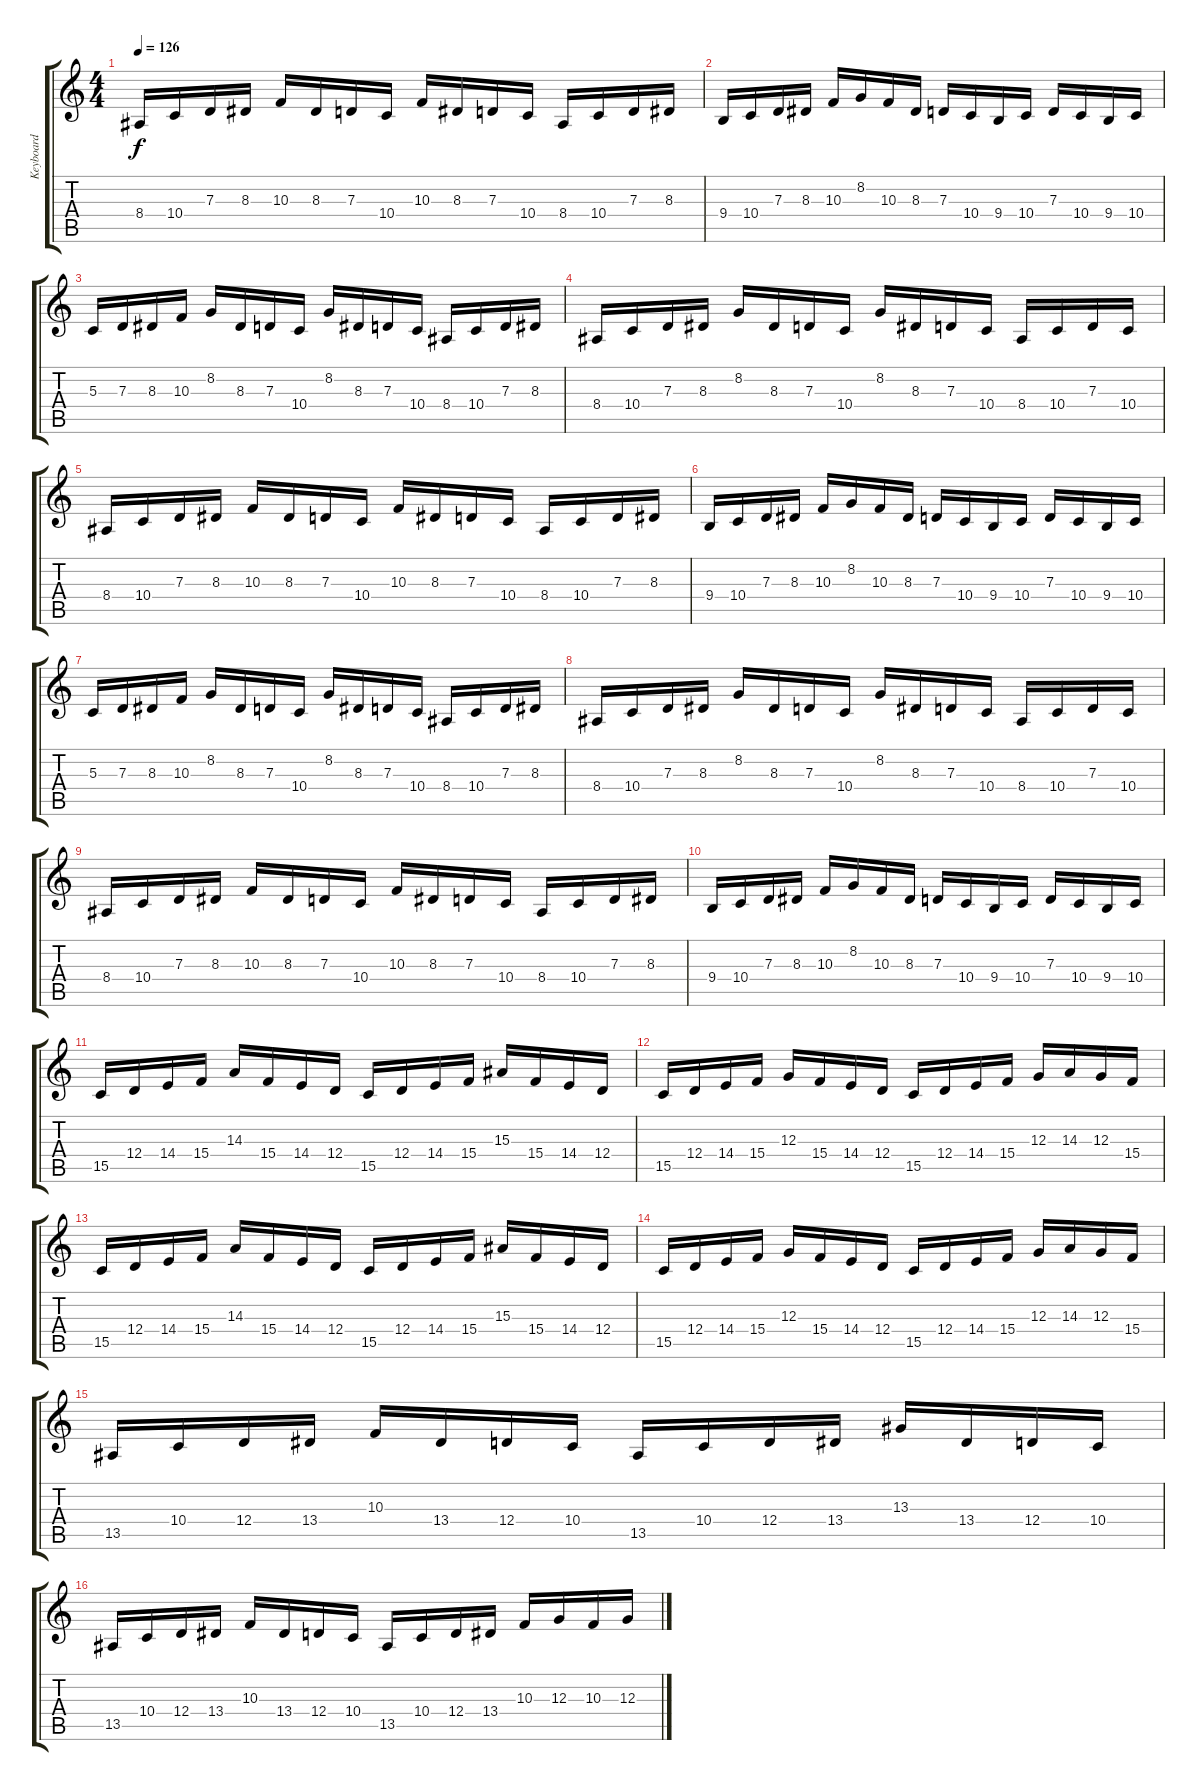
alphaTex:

\track ("Keyboard" "Keyboard") {instrument stringensemble1}
\staff {score tabs}
\tuning (E4 B3 G3 D3 A2 E2) {hide}
\ts (4 4)
\tempo 126
\clef g2
\ks c
8.4.16{dy f} 10.4.16 7.3.16 8.3.16 10.3.16 8.3.16 7.3.16 10.4.16 10.3.16 8.3.16 7.3.16 10.4.16 8.4.16 10.4.16 7.3.16 8.3.16 |
9.4.16 10.4.16 7.3.16 8.3.16 10.3.16 8.2.16 10.3.16 8.3.16 7.3.16 10.4.16 9.4.16 10.4.16 7.3.16 10.4.16 9.4.16 10.4.16 |
5.3.16 7.3.16 8.3.16 10.3.16 8.2.16 8.3.16 7.3.16 10.4.16 8.2.16 8.3.16 7.3.16 10.4.16 8.4.16 10.4.16 7.3.16 8.3.16 |
8.4.16 10.4.16 7.3.16 8.3.16 8.2.16 8.3.16 7.3.16 10.4.16 8.2.16 8.3.16 7.3.16 10.4.16 8.4.16 10.4.16 7.3.16 10.4.16 |
8.4.16 10.4.16 7.3.16 8.3.16 10.3.16 8.3.16 7.3.16 10.4.16 10.3.16 8.3.16 7.3.16 10.4.16 8.4.16 10.4.16 7.3.16 8.3.16 |
9.4.16 10.4.16 7.3.16 8.3.16 10.3.16 8.2.16 10.3.16 8.3.16 7.3.16 10.4.16 9.4.16 10.4.16 7.3.16 10.4.16 9.4.16 10.4.16 |
5.3.16 7.3.16 8.3.16 10.3.16 8.2.16 8.3.16 7.3.16 10.4.16 8.2.16 8.3.16 7.3.16 10.4.16 8.4.16 10.4.16 7.3.16 8.3.16 |
8.4.16 10.4.16 7.3.16 8.3.16 8.2.16 8.3.16 7.3.16 10.4.16 8.2.16 8.3.16 7.3.16 10.4.16 8.4.16 10.4.16 7.3.16 10.4.16 |
8.4.16 10.4.16 7.3.16 8.3.16 10.3.16 8.3.16 7.3.16 10.4.16 10.3.16 8.3.16 7.3.16 10.4.16 8.4.16 10.4.16 7.3.16 8.3.16 |
9.4.16 10.4.16 7.3.16 8.3.16 10.3.16 8.2.16 10.3.16 8.3.16 7.3.16 10.4.16 9.4.16 10.4.16 7.3.16 10.4.16 9.4.16 10.4.16 |
15.5.16 12.4.16 14.4.16 15.4.16 14.3.16 15.4.16 14.4.16 12.4.16 15.5.16 12.4.16 14.4.16 15.4.16 15.3.16 15.4.16 14.4.16 12.4.16 |
15.5.16 12.4.16 14.4.16 15.4.16 12.3.16 15.4.16 14.4.16 12.4.16 15.5.16 12.4.16 14.4.16 15.4.16 12.3.16 14.3.16 12.3.16 15.4.16 |
15.5.16 12.4.16 14.4.16 15.4.16 14.3.16 15.4.16 14.4.16 12.4.16 15.5.16 12.4.16 14.4.16 15.4.16 15.3.16 15.4.16 14.4.16 12.4.16 |
15.5.16 12.4.16 14.4.16 15.4.16 12.3.16 15.4.16 14.4.16 12.4.16 15.5.16 12.4.16 14.4.16 15.4.16 12.3.16 14.3.16 12.3.16 15.4.16 |
13.5.16 10.4.16 12.4.16 13.4.16 10.3.16 13.4.16 12.4.16 10.4.16 13.5.16 10.4.16 12.4.16 13.4.16 13.3.16 13.4.16 12.4.16 10.4.16 |
13.5.16 10.4.16 12.4.16 13.4.16 10.3.16 13.4.16 12.4.16 10.4.16 13.5.16 10.4.16 12.4.16 13.4.16 10.3.16 12.3.16 10.3.16 12.3.16
